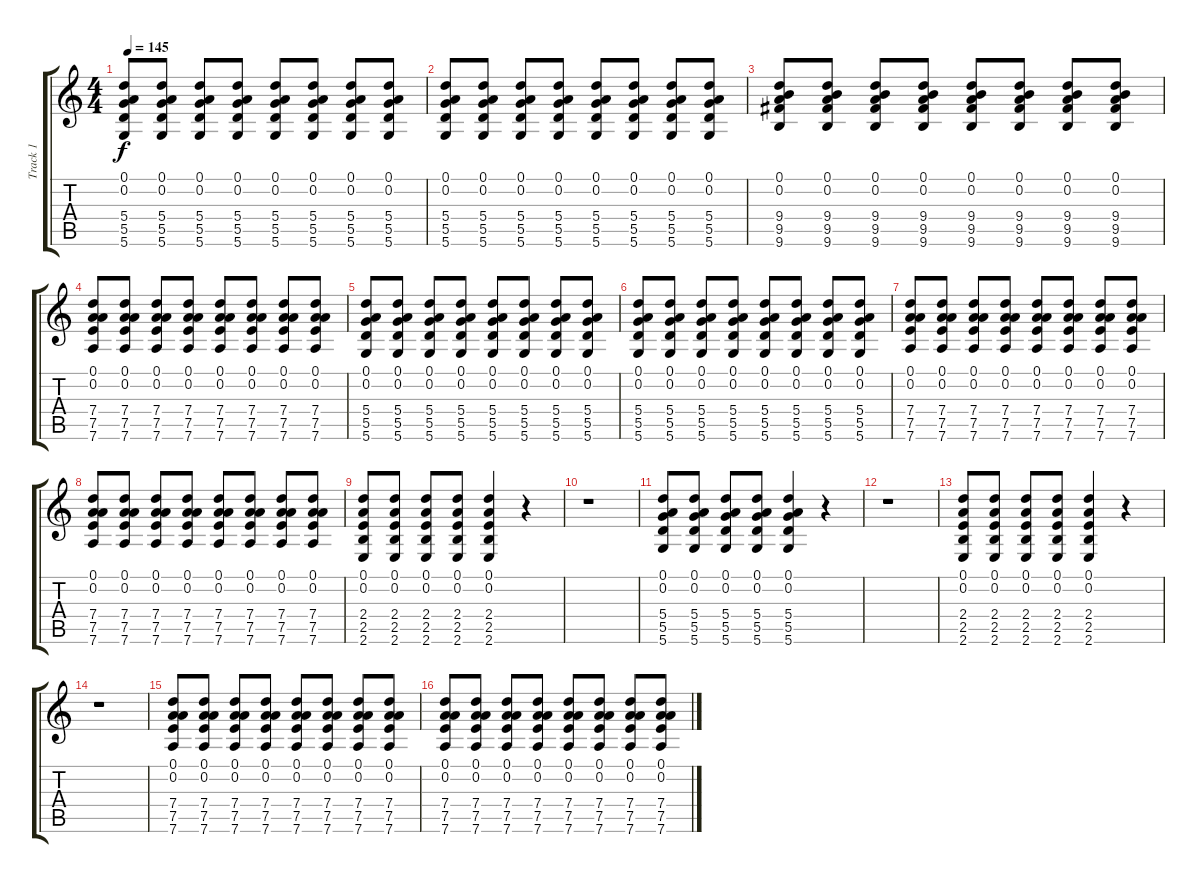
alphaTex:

\track ("Track 1" "Track 1") {instrument acousticguitarsteel}
\staff {score tabs}
\tuning (D4 A3 Gb3 D3 A2 D2) {hide}
\ts (4 4)
\tempo 145
\clef g2
\ks c
(0.1 0.2 5.4 5.5 5.6).8{dy f} (0.1 0.2 5.4 5.5 5.6).8 (0.1 0.2 5.4 5.5 5.6).8 (0.1 0.2 5.4 5.5 5.6).8 (0.1 0.2 5.4 5.5 5.6).8 (0.1 0.2 5.4 5.5 5.6).8 (0.1 0.2 5.4 5.5 5.6).8 (0.1 0.2 5.4 5.5 5.6).8 |
(0.1 0.2 5.4 5.5 5.6).8 (0.1 0.2 5.4 5.5 5.6).8 (0.1 0.2 5.4 5.5 5.6).8 (0.1 0.2 5.4 5.5 5.6).8 (0.1 0.2 5.4 5.5 5.6).8 (0.1 0.2 5.4 5.5 5.6).8 (0.1 0.2 5.4 5.5 5.6).8 (0.1 0.2 5.4 5.5 5.6).8 |
(0.1 0.2 9.4 9.5 9.6).8 (0.1 0.2 9.4 9.5 9.6).8 (0.1 0.2 9.4 9.5 9.6).8 (0.1 0.2 9.4 9.5 9.6).8 (0.1 0.2 9.4 9.5 9.6).8 (0.1 0.2 9.4 9.5 9.6).8 (0.1 0.2 9.4 9.5 9.6).8 (0.1 0.2 9.4 9.5 9.6).8 |
(0.1 0.2 7.4 7.5 7.6).8 (0.1 0.2 7.4 7.5 7.6).8 (0.1 0.2 7.4 7.5 7.6).8 (0.1 0.2 7.4 7.5 7.6).8 (0.1 0.2 7.4 7.5 7.6).8 (0.1 0.2 7.4 7.5 7.6).8 (0.1 0.2 7.4 7.5 7.6).8 (0.1 0.2 7.4 7.5 7.6).8 |
(0.1 0.2 5.4 5.5 5.6).8 (0.1 0.2 5.4 5.5 5.6).8 (0.1 0.2 5.4 5.5 5.6).8 (0.1 0.2 5.4 5.5 5.6).8 (0.1 0.2 5.4 5.5 5.6).8 (0.1 0.2 5.4 5.5 5.6).8 (0.1 0.2 5.4 5.5 5.6).8 (0.1 0.2 5.4 5.5 5.6).8 |
(0.1 0.2 5.4 5.5 5.6).8 (0.1 0.2 5.4 5.5 5.6).8 (0.1 0.2 5.4 5.5 5.6).8 (0.1 0.2 5.4 5.5 5.6).8 (0.1 0.2 5.4 5.5 5.6).8 (0.1 0.2 5.4 5.5 5.6).8 (0.1 0.2 5.4 5.5 5.6).8 (0.1 0.2 5.4 5.5 5.6).8 |
(0.1 0.2 7.4 7.5 7.6).8 (0.1 0.2 7.4 7.5 7.6).8 (0.1 0.2 7.4 7.5 7.6).8 (0.1 0.2 7.4 7.5 7.6).8 (0.1 0.2 7.4 7.5 7.6).8 (0.1 0.2 7.4 7.5 7.6).8 (0.1 0.2 7.4 7.5 7.6).8 (0.1 0.2 7.4 7.5 7.6).8 |
(0.1 0.2 7.4 7.5 7.6).8 (0.1 0.2 7.4 7.5 7.6).8 (0.1 0.2 7.4 7.5 7.6).8 (0.1 0.2 7.4 7.5 7.6).8 (0.1 0.2 7.4 7.5 7.6).8 (0.1 0.2 7.4 7.5 7.6).8 (0.1 0.2 7.4 7.5 7.6).8 (0.1 0.2 7.4 7.5 7.6).8 |
(0.1 0.2 2.4 2.5 2.6).8 (0.1 0.2 2.4 2.5 2.6).8 (0.1 0.2 2.4 2.5 2.6).8 (0.1 0.2 2.4 2.5 2.6).8 (0.1 0.2 2.4 2.5 2.6).4 r.4 |
r.1 |
(0.1 0.2 5.4 5.5 5.6).8 (0.1 0.2 5.4 5.5 5.6).8 (0.1 0.2 5.4 5.5 5.6).8 (0.1 0.2 5.4 5.5 5.6).8 (0.1 0.2 5.4 5.5 5.6).4 r.4 |
r.1 |
(0.1 0.2 2.4 2.5 2.6).8 (0.1 0.2 2.4 2.5 2.6).8 (0.1 0.2 2.4 2.5 2.6).8 (0.1 0.2 2.4 2.5 2.6).8 (0.1 0.2 2.4 2.5 2.6).4 r.4 |
r.1 |
(0.1 0.2 7.4 7.5 7.6).8 (0.1 0.2 7.4 7.5 7.6).8 (0.1 0.2 7.4 7.5 7.6).8 (0.1 0.2 7.4 7.5 7.6).8 (0.1 0.2 7.4 7.5 7.6).8 (0.1 0.2 7.4 7.5 7.6).8 (0.1 0.2 7.4 7.5 7.6).8 (0.1 0.2 7.4 7.5 7.6).8 |
(0.1 0.2 7.4 7.5 7.6).8 (0.1 0.2 7.4 7.5 7.6).8 (0.1 0.2 7.4 7.5 7.6).8 (0.1 0.2 7.4 7.5 7.6).8 (0.1 0.2 7.4 7.5 7.6).8 (0.1 0.2 7.4 7.5 7.6).8 (0.1 0.2 7.4 7.5 7.6).8 (0.1 0.2 7.4 7.5 7.6).8
